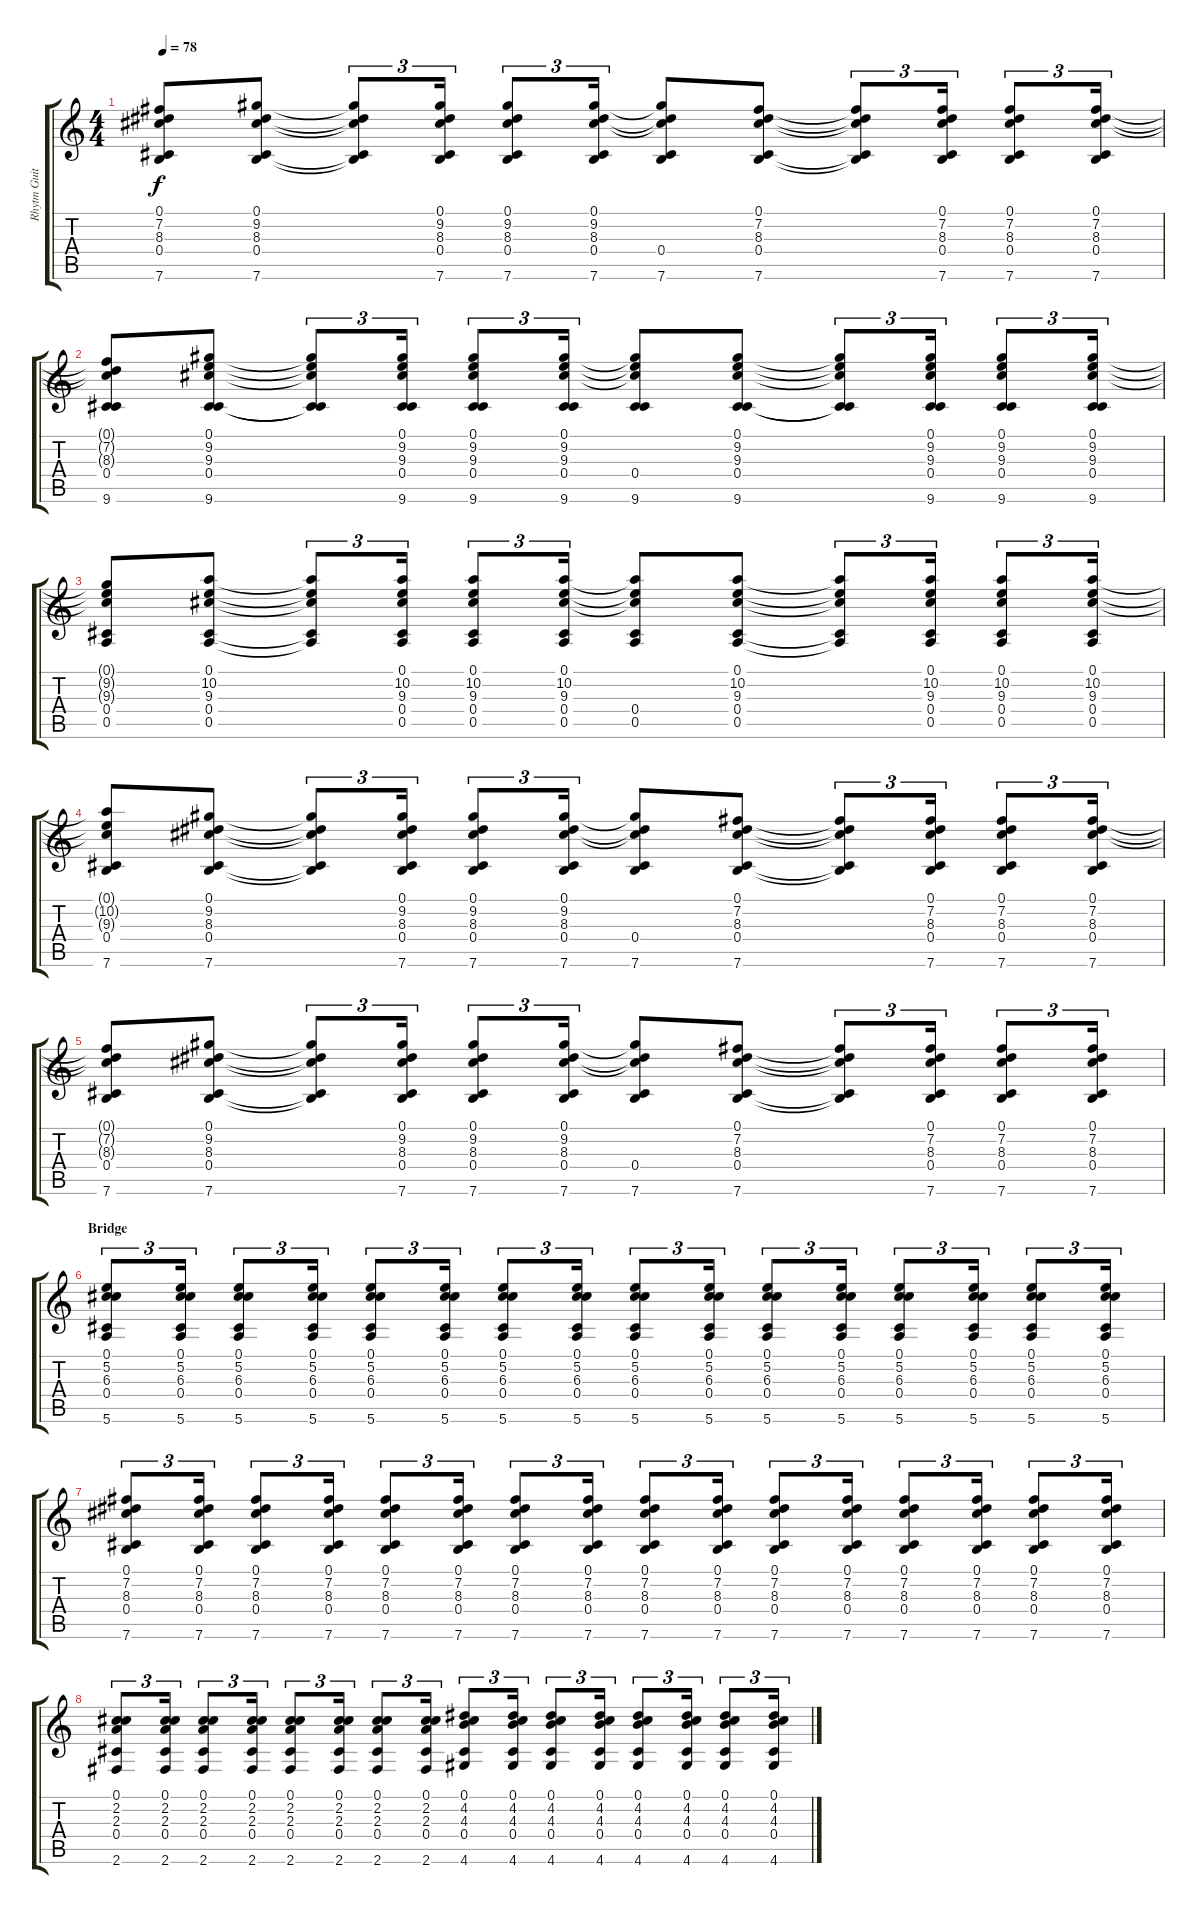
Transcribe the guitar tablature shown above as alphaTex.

\track ("Rhytm Guitar" "Rhytm Guit") {instrument acousticguitarsteel}
\staff {score tabs}
\tuning (Db4 B3 G3 Db3 A2 E2) {hide}
\ts (4 4)
\tempo 78
\clef g2
\ks c
(0.1{t} 7.2{t} 8.3{t} 0.4 7.6).8{dy f} (0.1 9.2 8.3 0.4 7.6).8 (0.1{t} 9.2{t} 8.3{t} 0.4{t} 7.6{t}).8{tu (3 2)} (0.1 9.2 8.3 0.4 7.6).16{tu (3 2)} (0.1 9.2 8.3 0.4 7.6).8{tu (3 2)} (0.1 9.2 8.3 0.4 7.6).16{tu (3 2)} (0.1{t} 9.2{t} 8.3{t} 0.4 7.6).8 (0.1 7.2 8.3 0.4 7.6).8 (0.1{t} 7.2{t} 8.3{t} 0.4{t} 7.6{t}).8{tu (3 2)} (0.1 7.2 8.3 0.4 7.6).16{tu (3 2)} (0.1 7.2 8.3 0.4 7.6).8{tu (3 2)} (0.1 7.2 8.3 0.4 7.6).16{tu (3 2)} |
(0.1{t} 7.2{t} 8.3{t} 0.4 9.6).8 (0.1 9.2 9.3 0.4 9.6).8 (0.1{t} 9.2{t} 9.3{t} 0.4{t} 9.6{t}).8{tu (3 2)} (0.1 9.2 9.3 0.4 9.6).16{tu (3 2)} (0.1 9.2 9.3 0.4 9.6).8{tu (3 2)} (0.1 9.2 9.3 0.4 9.6).16{tu (3 2)} (0.1{t} 9.2{t} 9.3{t} 0.4 9.6).8 (0.1 9.2 9.3 0.4 9.6).8 (0.1{t} 9.2{t} 9.3{t} 0.4{t} 9.6{t}).8{tu (3 2)} (0.1 9.2 9.3 0.4 9.6).16{tu (3 2)} (0.1 9.2 9.3 0.4 9.6).8{tu (3 2)} (0.1 9.2 9.3 0.4 9.6).16{tu (3 2)} |
(0.1{t} 9.2{t} 9.3{t} 0.4 0.5).8 (0.1 10.2 9.3 0.4 0.5).8 (0.1{t} 10.2{t} 9.3{t} 0.4{t} 0.5{t}).8{tu (3 2)} (0.1 10.2 9.3 0.4 0.5).16{tu (3 2)} (0.1 10.2 9.3 0.4 0.5).8{tu (3 2)} (0.1 10.2 9.3 0.4 0.5).16{tu (3 2)} (0.1{t} 10.2{t} 9.3{t} 0.4 0.5).8 (0.1 10.2 9.3 0.4 0.5).8 (0.1{t} 10.2{t} 9.3{t} 0.4{t} 0.5{t}).8{tu (3 2)} (0.1 10.2 9.3 0.4 0.5).16{tu (3 2)} (0.1 10.2 9.3 0.4 0.5).8{tu (3 2)} (0.1 10.2 9.3 0.4 0.5).16{tu (3 2)} |
(0.1{t} 10.2{t} 9.3{t} 0.4 7.6).8 (0.1 9.2 8.3 0.4 7.6).8 (0.1{t} 9.2{t} 8.3{t} 0.4{t} 7.6{t}).8{tu (3 2)} (0.1 9.2 8.3 0.4 7.6).16{tu (3 2)} (0.1 9.2 8.3 0.4 7.6).8{tu (3 2)} (0.1 9.2 8.3 0.4 7.6).16{tu (3 2)} (0.1{t} 9.2{t} 8.3{t} 0.4 7.6).8 (0.1 7.2 8.3 0.4 7.6).8 (0.1{t} 7.2{t} 8.3{t} 0.4{t} 7.6{t}).8{tu (3 2)} (0.1 7.2 8.3 0.4 7.6).16{tu (3 2)} (0.1 7.2 8.3 0.4 7.6).8{tu (3 2)} (0.1 7.2 8.3 0.4 7.6).16{tu (3 2)} |
(0.1{t} 7.2{t} 8.3{t} 0.4 7.6).8 (0.1 9.2 8.3 0.4 7.6).8 (0.1{t} 9.2{t} 8.3{t} 0.4{t} 7.6{t}).8{tu (3 2)} (0.1 9.2 8.3 0.4 7.6).16{tu (3 2)} (0.1 9.2 8.3 0.4 7.6).8{tu (3 2)} (0.1 9.2 8.3 0.4 7.6).16{tu (3 2)} (0.1{t} 9.2{t} 8.3{t} 0.4 7.6).8 (0.1 7.2 8.3 0.4 7.6).8 (0.1{t} 7.2{t} 8.3{t} 0.4{t} 7.6{t}).8{tu (3 2)} (0.1 7.2 8.3 0.4 7.6).16{tu (3 2)} (0.1 7.2 8.3 0.4 7.6).8{tu (3 2)} (0.1 7.2 8.3 0.4 7.6).16{tu (3 2)} |
\section ("" "Bridge")
(0.1 5.2 6.3 0.4 5.6).8{tu (3 2)} (0.1 5.2 6.3 0.4 5.6).16{tu (3 2)} (0.1 5.2 6.3 0.4 5.6).8{tu (3 2)} (0.1 5.2 6.3 0.4 5.6).16{tu (3 2)} (0.1 5.2 6.3 0.4 5.6).8{tu (3 2)} (0.1 5.2 6.3 0.4 5.6).16{tu (3 2)} (0.1 5.2 6.3 0.4 5.6).8{tu (3 2)} (0.1 5.2 6.3 0.4 5.6).16{tu (3 2)} (0.1 5.2 6.3 0.4 5.6).8{tu (3 2)} (0.1 5.2 6.3 0.4 5.6).16{tu (3 2)} (0.1 5.2 6.3 0.4 5.6).8{tu (3 2)} (0.1 5.2 6.3 0.4 5.6).16{tu (3 2)} (0.1 5.2 6.3 0.4 5.6).8{tu (3 2)} (0.1 5.2 6.3 0.4 5.6).16{tu (3 2)} (0.1 5.2 6.3 0.4 5.6).8{tu (3 2)} (0.1 5.2 6.3 0.4 5.6).16{tu (3 2)} |
(0.1 7.2 8.3 0.4 7.6).8{tu (3 2)} (0.1 7.2 8.3 0.4 7.6).16{tu (3 2)} (0.1 7.2 8.3 0.4 7.6).8{tu (3 2)} (0.1 7.2 8.3 0.4 7.6).16{tu (3 2)} (0.1 7.2 8.3 0.4 7.6).8{tu (3 2)} (0.1 7.2 8.3 0.4 7.6).16{tu (3 2)} (0.1 7.2 8.3 0.4 7.6).8{tu (3 2)} (0.1 7.2 8.3 0.4 7.6).16{tu (3 2)} (0.1 7.2 8.3 0.4 7.6).8{tu (3 2)} (0.1 7.2 8.3 0.4 7.6).16{tu (3 2)} (0.1 7.2 8.3 0.4 7.6).8{tu (3 2)} (0.1 7.2 8.3 0.4 7.6).16{tu (3 2)} (0.1 7.2 8.3 0.4 7.6).8{tu (3 2)} (0.1 7.2 8.3 0.4 7.6).16{tu (3 2)} (0.1 7.2 8.3 0.4 7.6).8{tu (3 2)} (0.1 7.2 8.3 0.4 7.6).16{tu (3 2)} |
(0.1 2.2 2.3 0.4 2.6).8{tu (3 2)} (0.1 2.2 2.3 0.4 2.6).16{tu (3 2)} (0.1 2.2 2.3 0.4 2.6).8{tu (3 2)} (0.1 2.2 2.3 0.4 2.6).16{tu (3 2)} (0.1 2.2 2.3 0.4 2.6).8{tu (3 2)} (0.1 2.2 2.3 0.4 2.6).16{tu (3 2)} (0.1 2.2 2.3 0.4 2.6).8{tu (3 2)} (0.1 2.2 2.3 0.4 2.6).16{tu (3 2)} (0.1 4.2 4.3 0.4 4.6).8{tu (3 2)} (0.1 4.2 4.3 0.4 4.6).16{tu (3 2)} (0.1 4.2 4.3 0.4 4.6).8{tu (3 2)} (0.1 4.2 4.3 0.4 4.6).16{tu (3 2)} (0.1 4.2 4.3 0.4 4.6).8{tu (3 2)} (0.1 4.2 4.3 0.4 4.6).16{tu (3 2)} (0.1 4.2 4.3 0.4 4.6).8{tu (3 2)} (0.1 4.2 4.3 0.4 4.6).16{tu (3 2)}
